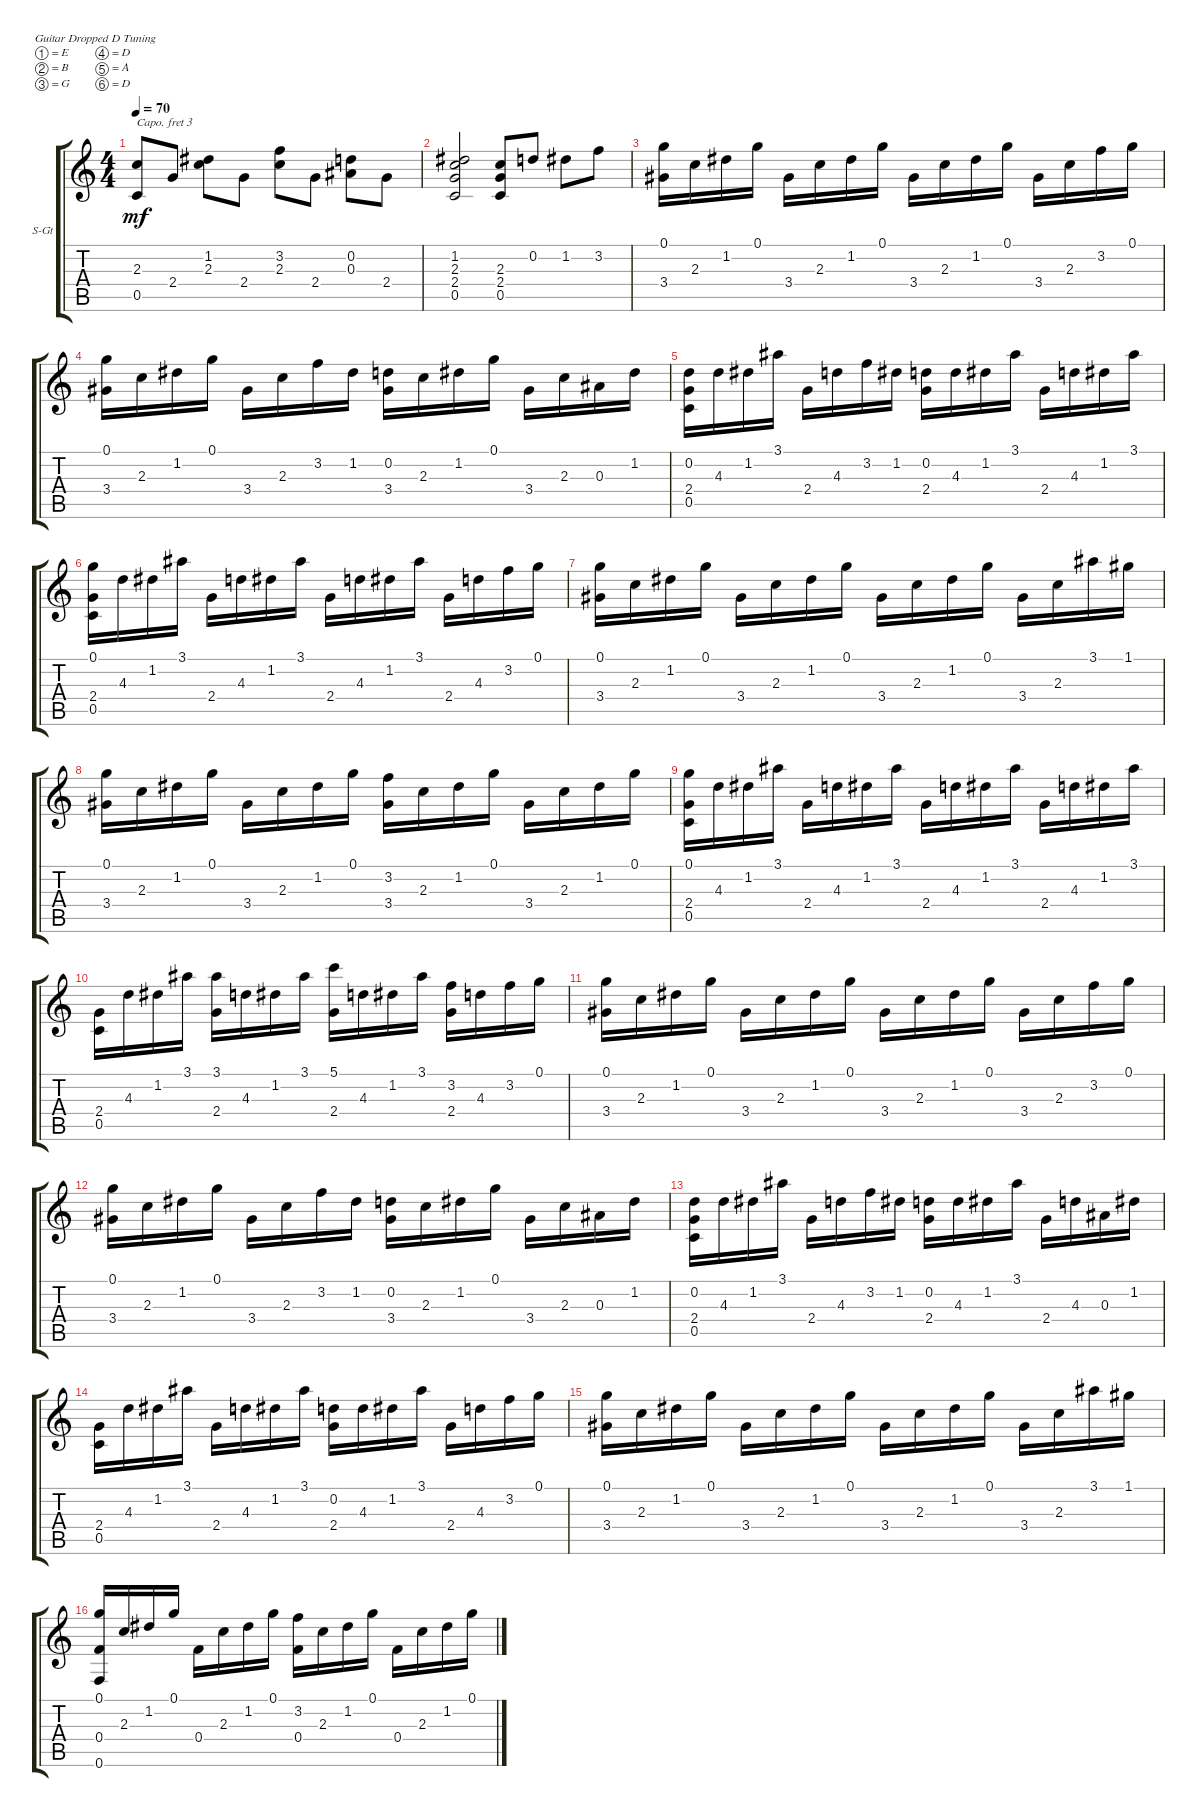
\defaultSystemsLayout 4
\bracketExtendMode groupsimilarinstruments
\firstSystemTrackNameOrientation horizontal
\otherSystemsTrackNameOrientation horizontal
\track ("Steel Guitar" "S-Gt") {instrument acousticguitarsteel}
\staff {score tabs}
\capo 3
\tuning (E4 B3 G3 D3 A2 D2)
\ts (4 4)
\tempo 70
\clef g2
\ks c
(0.5 2.3).8{dy mf} 2.4.8 (2.3 1.2).8 2.4.8 (2.3 3.2).8 2.4.8 (0.3 0.2).8 2.4.8 |
(0.5 2.4 2.3 1.2).2 (2.4 2.3 0.5).8 0.2.8 1.2.8 3.2.8 |
(3.4 0.1).16 2.3.16 1.2.16 0.1.16 3.4.16 2.3.16 1.2.16 0.1.16 3.4.16 2.3.16 1.2.16 0.1.16 3.4.16 2.3.16 3.2.16 0.1.16 |
(0.1 3.4).16 2.3.16 1.2.16 0.1.16 3.4.16 2.3.16 3.2.16 1.2.16 (3.4 0.2).16 2.3.16 1.2.16 0.1.16 3.4.16 2.3.16 0.3.16 1.2.16 |
(2.4 0.5 0.2).16 4.3.16 1.2.16 3.1.16 2.4.16 4.3.16 3.2.16 1.2.16 (2.4 0.2).16 4.3.16 1.2.16 3.1.16 2.4.16 4.3.16 1.2.16 3.1.16 |
(2.4 0.5 0.1).16 4.3.16 1.2.16 3.1.16 2.4.16 4.3.16 1.2.16 3.1.16 2.4.16 4.3.16 1.2.16 3.1.16 2.4.16 4.3.16 3.2.16 0.1.16 |
(3.4 0.1).16 2.3.16 1.2.16 0.1.16 3.4.16 2.3.16 1.2.16 0.1.16 3.4.16 2.3.16 1.2.16 0.1.16 3.4.16 2.3.16 3.1.16 1.1.16 |
(3.4 0.1).16 2.3.16 1.2.16 0.1.16 3.4.16 2.3.16 1.2.16 0.1.16 (3.4 3.2).16 2.3.16 1.2.16 0.1.16 3.4.16 2.3.16 1.2.16 0.1.16 |
(2.4 0.5 0.1).16 4.3.16 1.2.16 3.1.16 2.4.16 4.3.16 1.2.16 3.1.16 2.4.16 4.3.16 1.2.16 3.1.16 2.4.16 4.3.16 1.2.16 3.1.16 |
(2.4 0.5).16 4.3.16 1.2.16 3.1.16 (3.1 2.4).16 4.3.16 1.2.16 3.1.16 (2.4 5.1).16 4.3.16 1.2.16 3.1.16 (3.2 2.4).16 4.3.16 3.2.16 0.1.16 |
(3.4 0.1).16 2.3.16 1.2.16 0.1.16 3.4.16 2.3.16 1.2.16 0.1.16 3.4.16 2.3.16 1.2.16 0.1.16 3.4.16 2.3.16 3.2.16 0.1.16 |
(0.1 3.4).16 2.3.16 1.2.16 0.1.16 3.4.16 2.3.16 3.2.16 1.2.16 (3.4 0.2).16 2.3.16 1.2.16 0.1.16 3.4.16 2.3.16 0.3.16 1.2.16 |
(2.4 0.5 0.2).16 4.3.16 1.2.16 3.1.16 2.4.16 4.3.16 3.2.16 1.2.16 (2.4 0.2).16 4.3.16 1.2.16 3.1.16 2.4.16 4.3.16 0.3.16 1.2.16 |
(2.4 0.5).16 4.3.16 1.2.16 3.1.16 2.4.16 4.3.16 1.2.16 3.1.16 (2.4 0.2).16 4.3.16 1.2.16 3.1.16 2.4.16 4.3.16 3.2.16 0.1.16 |
(3.4 0.1).16 2.3.16 1.2.16 0.1.16 3.4.16 2.3.16 1.2.16 0.1.16 3.4.16 2.3.16 1.2.16 0.1.16 3.4.16 2.3.16 3.1.16 1.1.16 |
(0.1 0.6 0.4).16 2.3.16 1.2.16 0.1.16 0.4.16 2.3.16 1.2.16 0.1.16 (3.2 0.4).16 2.3.16 1.2.16 0.1.16 0.4.16 2.3.16 1.2.16 0.1.16
